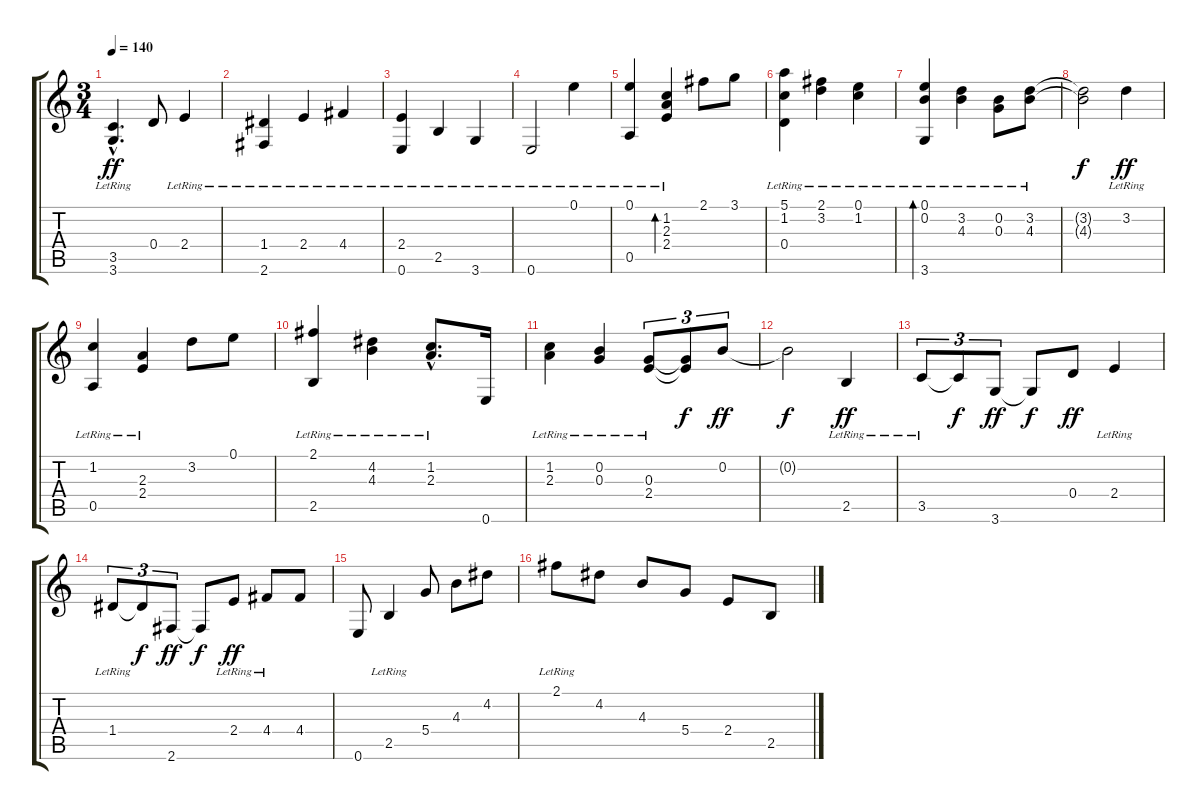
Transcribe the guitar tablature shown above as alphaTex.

\track "" {instrument acousticguitarnylon}
\staff {score tabs}
\tuning (E4 B3 G3 D3 A2 E2) {hide}
\ts (3 4)
\tempo 140
\clef g2
\ks c
(3.5{hac} 3.6{hac lr}).4{d dy ff} 0.4.8 2.4{lr}.4 |
(1.4 2.6{lr}).4 2.4{lr}.4 4.4{lr}.4 |
(2.4 0.6{lr}).4 2.5{lr}.4 3.6{lr}.4 |
0.6{lr}.2 0.1{lr}.4 |
(0.1 0.5{lr}).4 (1.2 2.3 2.4{lr}).4{bd 240} 2.1.8 3.1.8 |
(5.1 1.2 0.4{lr}).4 (2.1 3.2{lr}).4 (0.1 1.2{lr}).4 |
(0.1 0.2 3.6{lr}).4{bd 120} (3.2 4.3{lr}).4 (0.2 0.3{lr}).8 (3.2{lr} 4.3{lr}).8 |
(3.2{t} 4.3{t}).2{dy f} 3.2{lr}.4{dy ff} |
(1.2 0.5{lr}).4 (2.3 2.4{lr}).4 3.2.8 0.1.8 |
(2.1 2.5{lr}).4 (4.2 4.3{lr}).4 (1.2{hac} 2.3{hac lr}).8{d} 0.6.16 |
(1.2 2.3{lr}).4 (0.2 0.3{lr}).4 (0.3 2.4{lr}).8{tu (3 2)} (0.3{t} 2.4{t}).8{tu (3 2) dy f} 0.2.8{tu (3 2) dy ff} |
0.2{t}.2{dy f} 2.5{lr}.4{dy ff} |
3.5{lr}.8{tu (3 2)} 3.5{t}.8{tu (3 2) dy f} 3.6.8{tu (3 2) dy ff} 3.6{t}.8{dy f} 0.4.8{dy ff} 2.4{lr}.4 |
1.4{lr}.8{tu (3 2)} 1.4{t}.8{tu (3 2) dy f} 2.6.8{tu (3 2) dy ff} 2.6{t}.8{dy f} 2.4{lr}.8{dy ff} 4.4{lr}.8 4.4.8 |
0.6.8 2.5{lr}.4 5.4.8 4.3.8 4.2.8 |
2.1{lr}.8 4.2.8 4.3.8 5.4.8 2.4.8 2.5.8
